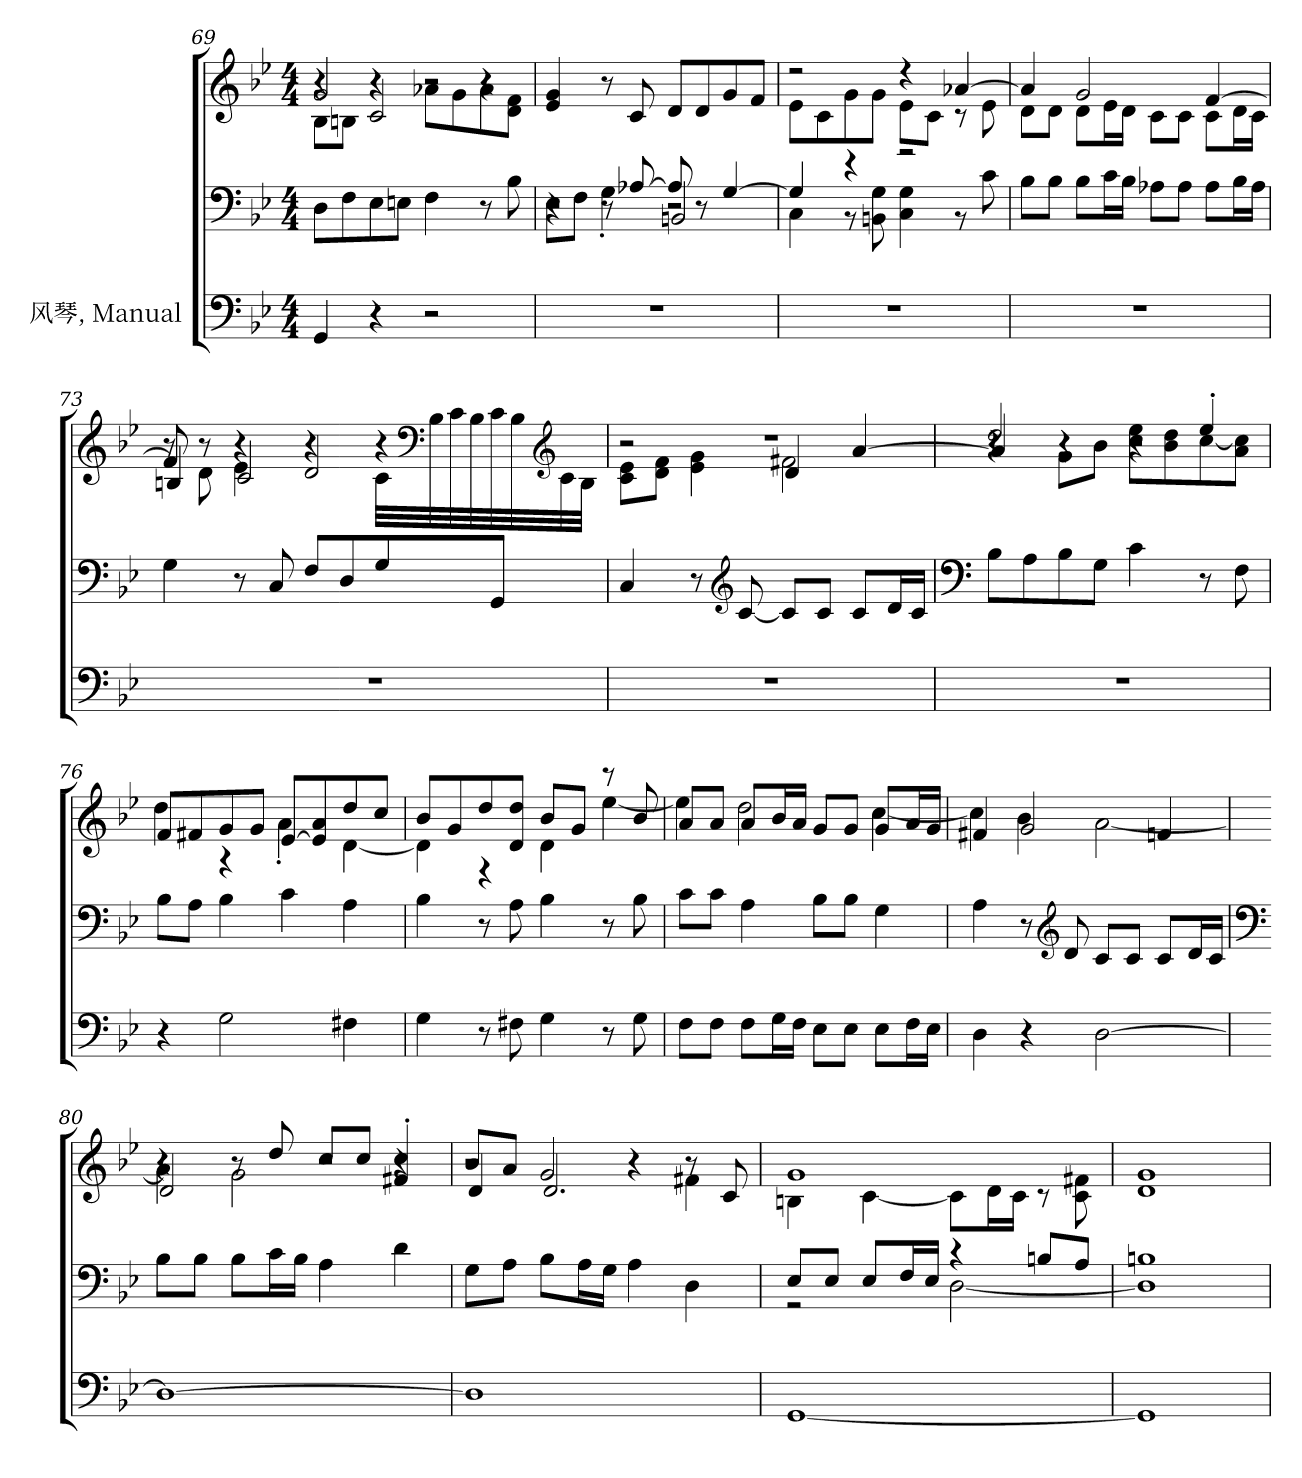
**kern	**kern	**kern
*part1	*part1	*part1
*staff3	*staff2	*staff1
*I"风琴, Manual	*	*
!!LO:PB:g=z
*clefF4	*clefF4	*clefG2
*k[b-e-]	*k[b-e-]	*k[b-e-]
*M4/4	*M4/4	*M4/4
=69	=69	=69
*	*	*^
*	*	*	*^
4GG/	8D\L	2g/	8B-\L	4r
.	8F\	.	8Bn\J	.
4r	8E-\	.	4r	2c/
.	8En\J	.	.	.
2r	4F\	2r	8a-X\L	.
.	.	.	8g\	.
.	8r	.	8a-\	4r
.	8B-\	.	8d\ 8f\J	.
*	*	*v	*v	*v
=70	=70	=70
*	*^	*
*	*	*^	*
1r	4r	8E-\L	2r	4e-/ 4g/
.	.	8F\J	.	.
.	8r	4G'\	.	8r
.	[8A-X/	.	.	8c/
.	8A-/]	2r	2BBn/	8d/L
.	8r	.	.	8d/
.	[4G/	.	.	8g/
.	.	.	.	8f/J
*	*	*v	*v	*
=71	=71	=71	=71
*	*	*	*^
1r	4G/]	4C\	2r	8e-\L
.	.	.	.	8c\
.	4r	8r	.	8g\
.	.	8BBn\ 8G\	.	8g\J
.	2r	4C\ 4G\	4r	8e-\L
.	.	.	.	8c\J
.	.	8r	[4a-X/	8r
.	.	8c\	.	8e-\
*	*v	*v	*	*
=72	=72	=72	=72
1r	8B-\L	4a-/]	8d\L
.	8B-\J	.	8d\J
.	8B-\L	2g/	8d\L
.	16c\L	.	16e-\L
.	16B-\JJ	.	16d\JJ
.	8A-X\L	.	8c\L
.	8A-\J	.	8c\J
.	8A-\L	[4f/	8c\L
.	16B-\L	.	16d\L
.	16A-\JJ	.	16c\JJ
!!LO:LB:g=z
=73	=73	=73	=73
*	*	*	*^
1r	4G\	8f/]	8r	4Bn/
.	.	8r	8d\	.
.	8r	4r	4e-\	2c/
.	8C/	.	.	.
.	8F/L	2d/	4r	.
.	8D/	.	.	.
.	8G/	.	32c\LLL	4r
*	*	*clefF4	*	*
.	.	.	32B\	.
.	.	.	32c\	.
.	.	.	32B\	.
.	8GG/J	.	32c\	.
.	.	.	32B\	.
*	*	*clefG2	*	*
.	.	.	32c\	.
.	.	.	32B\JJJ	.
=74	=74	=74	=74	=74
1r	4C/	1r	8c\ 8e-\L	2r
.	.	.	8d\ 8f\J	.
.	8r	.	4e-\ 4g\	.
*	*clefG2	*	*	*
.	[8c/	.	.	.
.	8c/L]	.	2f#X\	4d/
.	8c/J	.	.	.
.	8c/L	.	.	[4a/
.	16d/L	.	.	.
.	16c/JJ	.	.	.
=75	=75	=75	=75	=75
*	*clefF4	*	*	*
1r	8B-\L	2dd/	4r	4a/]
.	8A\	.	.	.
.	8B-\	.	8g\L	4r
.	8G\J	.	8b-\J	.
.	4c\	4r	8cc\ 8ee-\L	2r
.	.	.	8b-\ 8dd\	.
.	8r	4ee-'/	[8cc\	.
.	8F\	.	8a\ 8cc\]J	.
*	*	*	*v	*v
!!LO:LB:g=z
=76	=76	=76	=76
4r	8B-\L	8f/L	4dd\
.	8A\J	8f#X/	.
2G\	4B-\	8g/	4r
.	.	8g/J	.
.	4c\	[8e-/L	4a'\
.	.	8e-/] 8a/	.
4F#X\	4A\	8dd/	[4d\
.	.	8cc/J	.
=77	=77	=77	=77
4G\	4B-\	8b-/L	4d\]
.	.	8g/	.
8r	8r	8dd/	4r
8F#X\	8A\	8d/ 8dd/J	.
4G\	4B-\	8b-/L	4d\
.	.	8g/J	.
8r	8r	8r	[4ee-\
8G\	8B-\	8b-/	.
=78	=78	=78	=78
8F\L	8c\L	8a/L	4ee-\]
8F\J	8c\J	8a/J	.
8F\L	4A\	8a/L	2dd\
16G\L	.	16b-/L	.
16F\JJ	.	16a/JJ	.
8E-\L	8B-\L	8g/L	.
8E-\J	8B-\J	8g/J	.
8E-\L	4G\	8g/L	[4cc\
16F\L	.	16a/L	.
16E-\JJ	.	16g/JJ	.
=79	=79	=79	=79
4D\	4A\	4f#X/	4cc\]
4r	8r	2g/	4b-\
*	*clefG2	*	*
.	8d/	.	.
[2D\	8c/L	.	[2a\
.	8c/J	.	.
.	8c/L	4fn/	.
.	16d/L	.	.
.	16c/JJ	.	.
*	*	*v	*v
!!LO:LB:g=z
=80	=80	=80
*	*clefF4	*
*	*	*^
*	*	*	*^
1D_	8B-\L	4r	4a\]	2d/
.	8B-\J	.	.	.
.	8B-\L	8r	2g\	.
.	16c\L	8dd/	.	.
.	16B-\JJ	.	.	.
.	4A\	8cc/L	.	2r
.	.	8cc/J	.	.
.	4d\	4f#X/' 4cc/'	4r	.
=81	=81	=81	=81	=81
*	*	*MM77	*	*
1D]	8G\L	8b-/L	2r	4d/
.	8A\J	8a/J	.	.
.	8B-\L	2g/	.	2.d/
.	16A\L	.	.	.
.	16G\JJ	.	.	.
.	4A\	.	4r	.
.	4D\	8r	4f#X\	.
.	.	8c/	.	.
*	*	*v	*v	*v
=82	=82	=82
*	*	*MM74
*	*^	*^
[1GG	8E-/L	2r	1g	4Bn\
.	8E-/J	.	.	.
.	8E-/L	.	.	[4c\
.	16F/L	.	.	.
.	16E-/JJ	.	.	.
.	4r	[2D\	.	8c\L]
.	.	.	.	16d\L
.	.	.	.	16c\JJ
.	8Bn/L	.	.	8r
.	8A/J	.	.	8c\ 8f#X\
*	*	*	*v	*v
=83	=83	=83	=83
*	*	*	*MM60
1GG]	1Bn	1D]	1d 1g
*	*v	*v	*
=	=	=
*-	*-	*-
